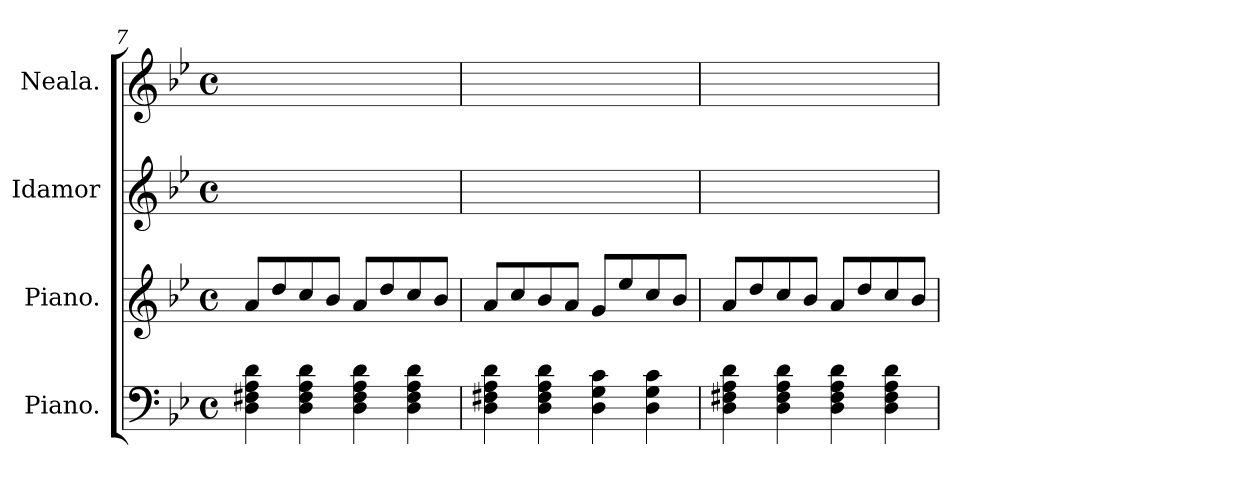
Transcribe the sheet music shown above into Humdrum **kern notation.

**kern	**kern	**kern	**kern
*part4	*part3	*part2	*part1
*staff4	*staff3	*staff2	*staff1
*I"Piano.	*I"Piano.	*I"Idamor	*I"Neala.
*	*	*I'I.	*I'N.
*clefF4	*clefG2	*clefG2	*clefG2
*k[b-e-]	*k[b-e-]	*k[b-e-]	*k[b-e-]
*g:	*g:	*g:	*g:
*M4/4	*M4/4	*M4/4	*M4/4
*met(c)	*met(c)	*met(c)	*met(c)
=7	=7	=7	=7
4D\ 4F#X\ 4A\ 4d\	8a/L	1ryy	1ryy
.	8dd/	.	.
4D\ 4F#\ 4A\ 4d\	8cc/	.	.
.	8b-/J	.	.
4D\ 4F#\ 4A\ 4d\	8a/L	.	.
.	8dd/	.	.
4D\ 4F#\ 4A\ 4d\	8cc/	.	.
.	8b-/J	.	.
=8	=8	=8	=8
4D\ 4F#X\ 4A\ 4d\	8a/L	1ryy	1ryy
.	8cc/	.	.
4D\ 4F#\ 4A\ 4d\	8b-/	.	.
.	8a/J	.	.
4D\ 4G\ 4c\	8g/L	.	.
.	8ee-/	.	.
4D\ 4G\ 4c\	8cc/	.	.
.	8b-/J	.	.
=9	=9	=9	=9
4D\ 4F#X\ 4A\ 4d\	8a/L	1ryy	1ryy
.	8dd/	.	.
4D\ 4F#\ 4A\ 4d\	8cc/	.	.
.	8b-/J	.	.
4D\ 4F#\ 4A\ 4d\	8a/L	.	.
.	8dd/	.	.
4D\ 4F#\ 4A\ 4d\	8cc/	.	.
.	8b-/J	.	.
=	=	=	=
*-	*-	*-	*-
